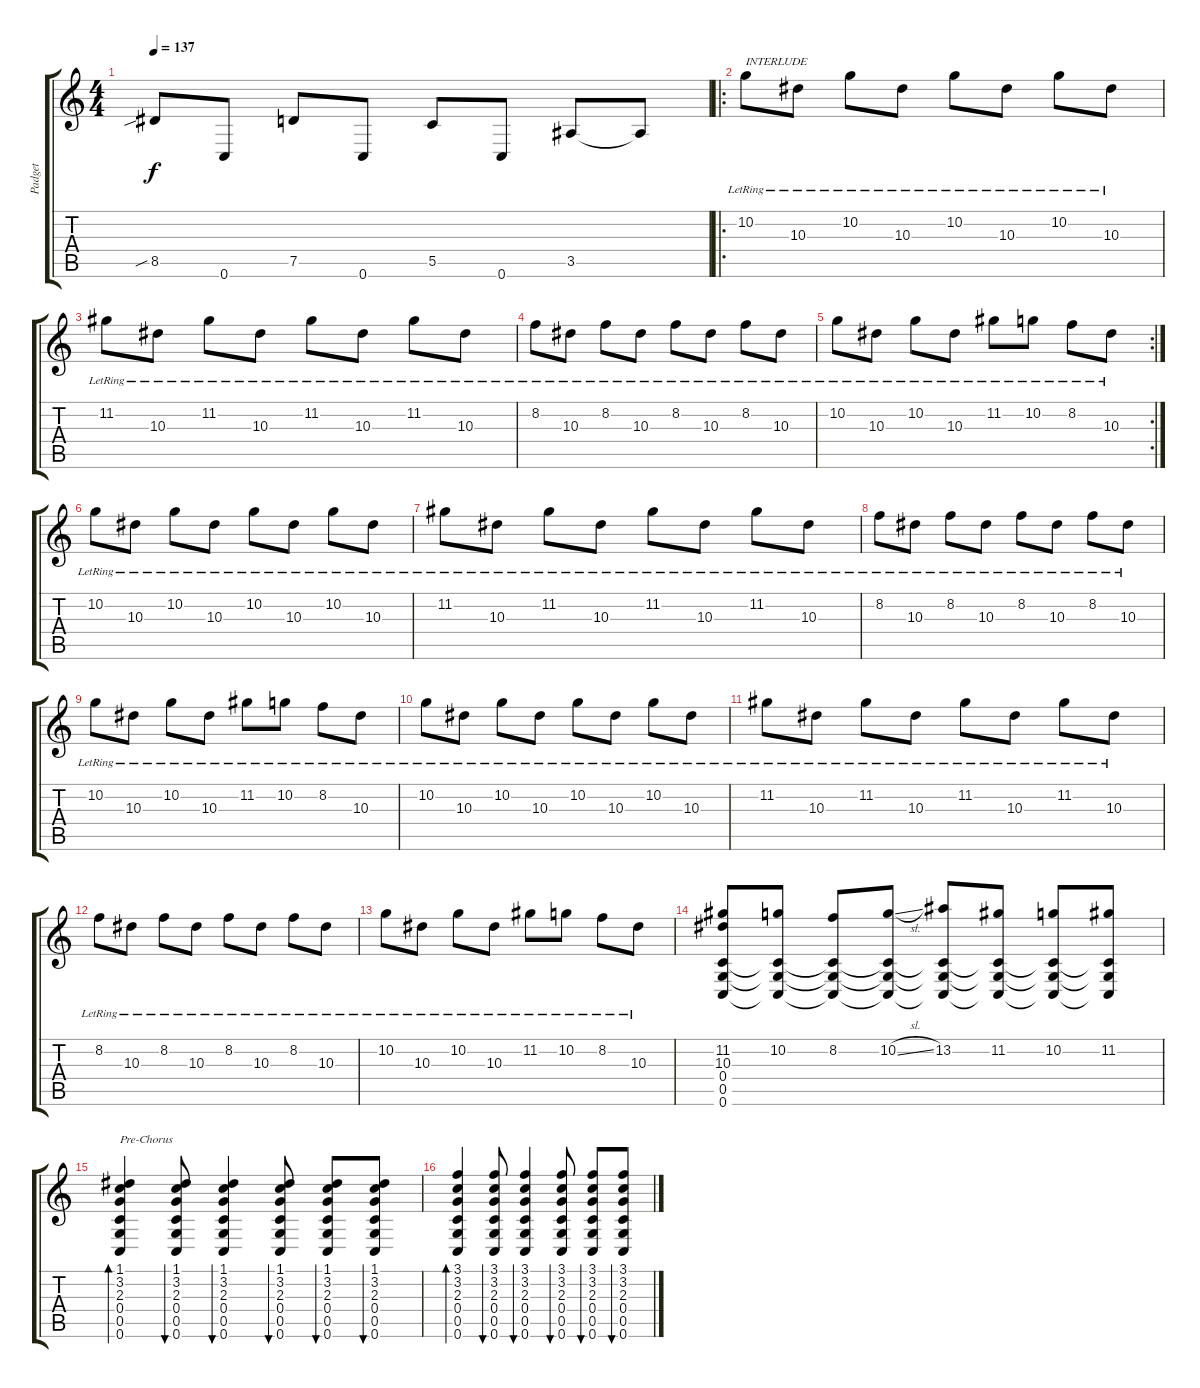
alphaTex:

\track ("Padget" "Padget") {instrument acousticguitarsteel}
\staff {score tabs}
\tuning (D4 A3 F3 C3 G2 C2) {hide}
\ts (4 4)
\tempo 137
\clef g2
\ks c
8.5{sib}.8{dy f} 0.6.8 7.5.8 0.6.8 5.5.8 0.6.8 3.5.8 3.5{t}.8 |
\ro
10.2{lr}.8{txt "INTERLUDE"} 10.3{lr}.8 10.2{lr}.8 10.3{lr}.8 10.2{lr}.8 10.3{lr}.8 10.2{lr}.8 10.3{lr}.8 |
11.2{lr}.8 10.3{lr}.8 11.2{lr}.8 10.3{lr}.8 11.2{lr}.8 10.3{lr}.8 11.2{lr}.8 10.3{lr}.8 |
8.2{lr}.8 10.3{lr}.8 8.2{lr}.8 10.3{lr}.8 8.2{lr}.8 10.3{lr}.8 8.2{lr}.8 10.3{lr}.8 |
\rc 2
10.2{lr}.8 10.3{lr}.8 10.2{lr}.8 10.3{lr}.8 11.2{lr}.8 10.2{lr}.8 8.2{lr}.8 10.3{lr}.8 |
10.2{lr}.8 10.3{lr}.8 10.2{lr}.8 10.3{lr}.8 10.2{lr}.8 10.3{lr}.8 10.2{lr}.8 10.3{lr}.8 |
11.2{lr}.8 10.3{lr}.8 11.2{lr}.8 10.3{lr}.8 11.2{lr}.8 10.3{lr}.8 11.2{lr}.8 10.3{lr}.8 |
8.2{lr}.8 10.3{lr}.8 8.2{lr}.8 10.3{lr}.8 8.2{lr}.8 10.3{lr}.8 8.2{lr}.8 10.3{lr}.8 |
10.2{lr}.8 10.3{lr}.8 10.2{lr}.8 10.3{lr}.8 11.2{lr}.8 10.2{lr}.8 8.2{lr}.8 10.3{lr}.8 |
10.2{lr}.8 10.3{lr}.8 10.2{lr}.8 10.3{lr}.8 10.2{lr}.8 10.3{lr}.8 10.2{lr}.8 10.3{lr}.8 |
11.2{lr}.8 10.3{lr}.8 11.2{lr}.8 10.3{lr}.8 11.2{lr}.8 10.3{lr}.8 11.2{lr}.8 10.3{lr}.8 |
8.2{lr}.8 10.3{lr}.8 8.2{lr}.8 10.3{lr}.8 8.2{lr}.8 10.3{lr}.8 8.2{lr}.8 10.3{lr}.8 |
10.2{lr}.8 10.3{lr}.8 10.2{lr}.8 10.3{lr}.8 11.2{lr}.8 10.2{lr}.8 8.2{lr}.8 10.3{lr}.8 |
(11.2 10.3 0.4 0.5 0.6).8 (10.2 0.4{t} 0.5{t} 0.6{t}).8 (8.2 0.4{t} 0.5{t} 0.6{t}).8 (10.2{sl} 0.4{t} 0.5{t} 0.6{t}).8 (13.2 0.4{t} 0.5{t} 0.6{t}).8 (11.2 0.4{t} 0.5{t} 0.6{t}).8 (10.2 0.4{t} 0.5{t} 0.6{t}).8 (11.2 0.4{t} 0.5{t} 0.6{t}).8 |
(1.1 3.2 2.3 0.4 0.5 0.6).4{bd 30 txt "Pre-Chorus"} (1.1 3.2 2.3 0.4 0.5 0.6).8{bu 30} (1.1 3.2 2.3 0.4 0.5 0.6).4{bu 30} (1.1 3.2 2.3 0.4 0.5 0.6).8{bu 30} (1.1 3.2 2.3 0.4 0.5 0.6).8{bu 30} (1.1 3.2 2.3 0.4 0.5 0.6).8{bu 30} |
(3.1 3.2 2.3 0.4 0.5 0.6).4{bd 30} (3.1 3.2 2.3 0.4 0.5 0.6).8{bu 30} (3.1 3.2 2.3 0.4 0.5 0.6).4{bu 30} (3.1 3.2 2.3 0.4 0.5 0.6).8{bu 30} (3.1 3.2 2.3 0.4 0.5 0.6).8{bu 30} (3.1 3.2 2.3 0.4 0.5 0.6).8{bu 30}
